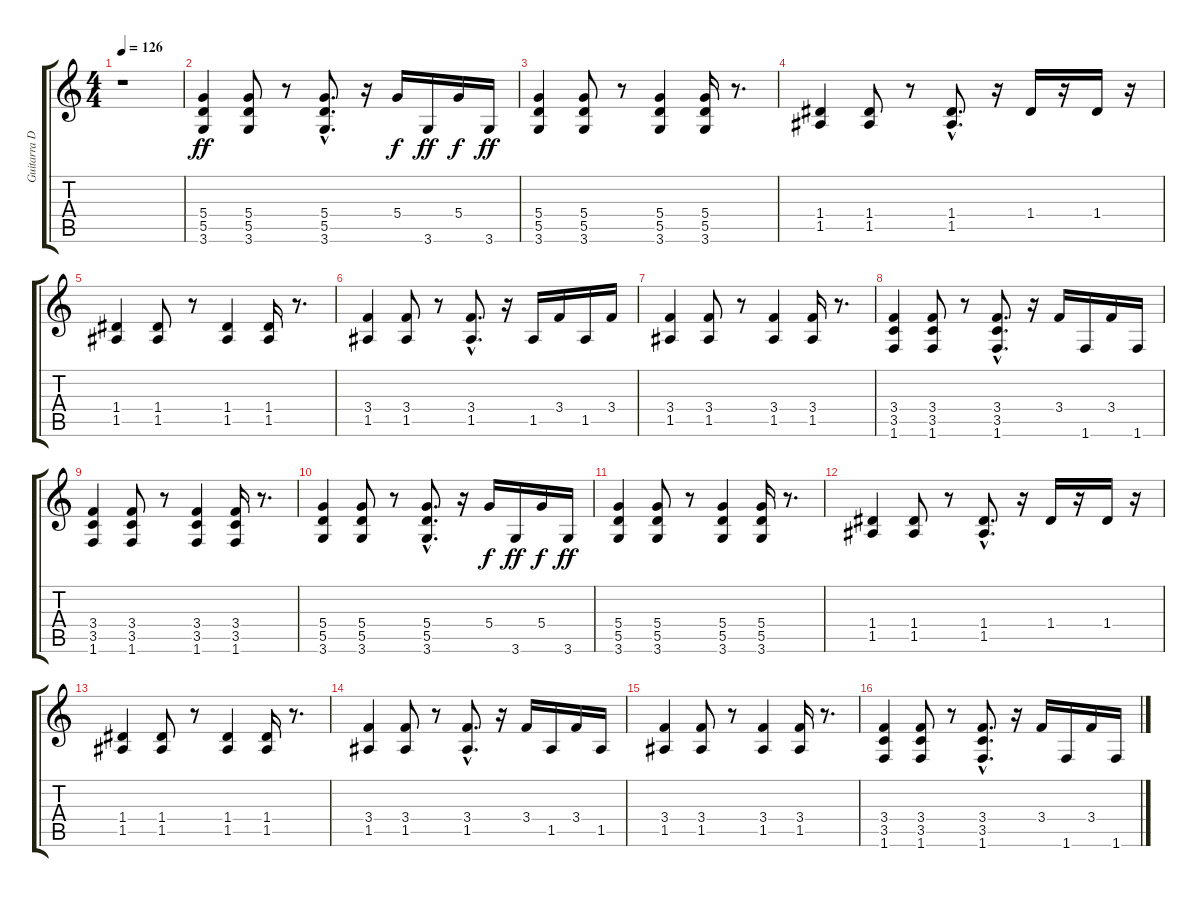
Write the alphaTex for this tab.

\track ("Guitarra Dist. ( Ritmica )" "Guitarra D") {instrument distortionguitar}
\staff {score tabs}
\tuning (E4 B3 G3 D3 A2 E2) {hide}
\ts (4 4)
\tempo 126
\clef g2
\ks c
r.1{dy mf} |
(5.4 5.5 3.6).4{dy ff} (5.4 5.5 3.6).8 r.8 (5.4{hac} 5.5{hac} 3.6{hac}).8{d} r.16 5.4.16{dy f} 3.6.16{dy ff} 5.4.16{dy f} 3.6.16{dy ff} |
(5.4 5.5 3.6).4 (5.4 5.5 3.6).8 r.8 (5.4 5.5 3.6).4 (5.4 5.5 3.6).16 r.8{d} |
(1.4 1.5).4 (1.4 1.5).8 r.8 (1.4{hac} 1.5{hac}).8{d} r.16 1.4.16 r.16 1.4.16 r.16 |
(1.4 1.5).4 (1.4 1.5).8 r.8 (1.4 1.5).4 (1.4 1.5).16 r.8{d} |
(3.4 1.5).4 (3.4 1.5).8 r.8 (3.4{hac} 1.5{hac}).8{d} r.16 1.5.16 3.4.16 1.5.16 3.4.16 |
(3.4 1.5).4 (3.4 1.5).8 r.8 (3.4 1.5).4 (3.4 1.5).16 r.8{d} |
(3.4 3.5 1.6).4 (3.4 3.5 1.6).8 r.8 (3.4{hac} 3.5{hac} 1.6{hac}).8{d} r.16 3.4.16 1.6.16 3.4.16 1.6.16 |
(3.4 3.5 1.6).4 (3.4 3.5 1.6).8 r.8 (3.4 3.5 1.6).4 (3.4 3.5 1.6).16 r.8{d} |
(5.4 5.5 3.6).4 (5.4 5.5 3.6).8 r.8 (5.4{hac} 5.5{hac} 3.6{hac}).8{d} r.16 5.4.16{dy f} 3.6.16{dy ff} 5.4.16{dy f} 3.6.16{dy ff} |
(5.4 5.5 3.6).4 (5.4 5.5 3.6).8 r.8 (5.4 5.5 3.6).4 (5.4 5.5 3.6).16 r.8{d} |
(1.4 1.5).4 (1.4 1.5).8 r.8 (1.4{hac} 1.5{hac}).8{d} r.16 1.4.16 r.16 1.4.16 r.16 |
(1.4 1.5).4 (1.4 1.5).8 r.8 (1.4 1.5).4 (1.4 1.5).16 r.8{d} |
(3.4 1.5).4 (3.4 1.5).8 r.8 (3.4{hac} 1.5{hac}).8{d} r.16 3.4.16 1.5.16 3.4.16 1.5.16 |
(3.4 1.5).4 (3.4 1.5).8 r.8 (3.4 1.5).4 (3.4 1.5).16 r.8{d} |
(3.4 3.5 1.6).4 (3.4 3.5 1.6).8 r.8 (3.4{hac} 3.5{hac} 1.6{hac}).8{d} r.16 3.4.16 1.6.16 3.4.16 1.6.16
